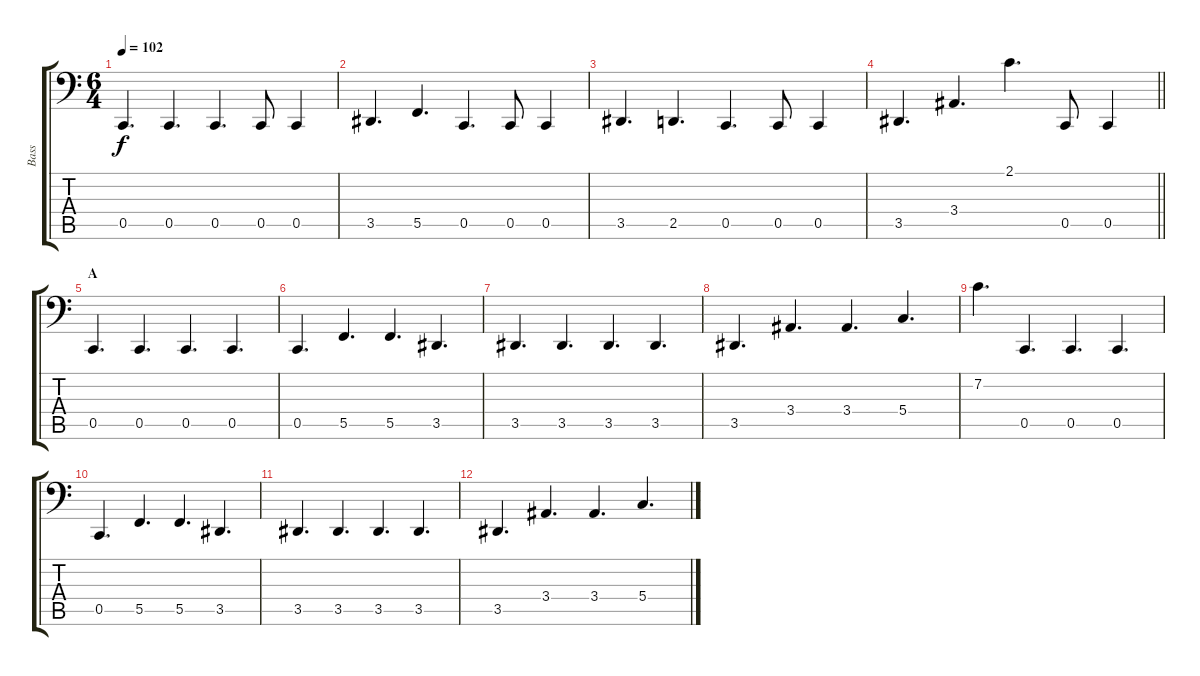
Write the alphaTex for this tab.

\track ("Bass" "Bass") {instrument electricbasspick}
\staff {score tabs}
\tuning (Bb2 F2 C2 G1 C1 A0) {hide}
\ts (6 4)
\tempo 102
\clef f4
\ks c
0.5.4{d dy f} 0.5.4{d} 0.5.4{d} 0.5.8 0.5.4 |
3.5.4{d} 5.5.4{d} 0.5.4{d} 0.5.8 0.5.4 |
3.5.4{d} 2.5.4{d} 0.5.4{d} 0.5.8 0.5.4 |
\barLineRight lightlight
3.5.4{d} 3.4.4{d} 2.1.4{d} 0.5.8 0.5.4 |
\section ("" "A")
0.5.4{d} 0.5.4{d} 0.5.4{d} 0.5.4{d} |
0.5.4{d} 5.5.4{d} 5.5.4{d} 3.5.4{d} |
3.5.4{d} 3.5.4{d} 3.5.4{d} 3.5.4{d} |
3.5.4{d} 3.4.4{d} 3.4.4{d} 5.4.4{d} |
7.2.4{d} 0.5.4{d} 0.5.4{d} 0.5.4{d} |
0.5.4{d} 5.5.4{d} 5.5.4{d} 3.5.4{d} |
3.5.4{d} 3.5.4{d} 3.5.4{d} 3.5.4{d} |
3.5.4{d} 3.4.4{d} 3.4.4{d} 5.4.4{d}
